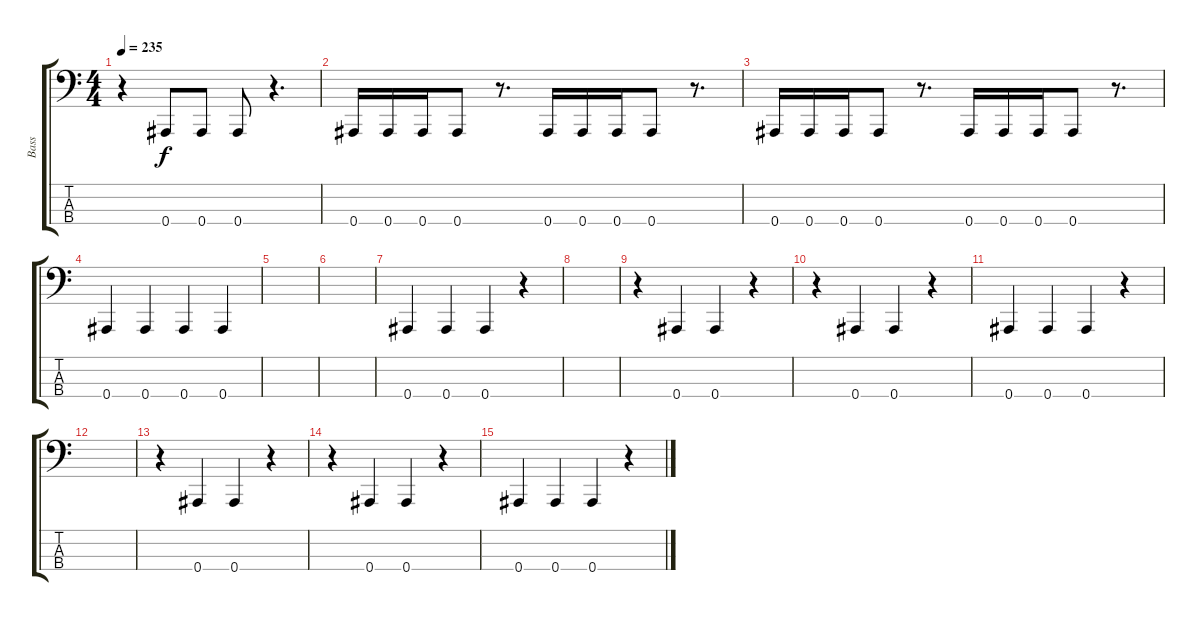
\track ("Bass" "Bass") {instrument electricbasspick}
\staff {score tabs}
\tuning (Eb2 Bb1 F1 Bb0) {hide}
\ts (4 4)
\tempo 235
\clef f4
\ks c
r.4{dy f} 0.4.8 0.4.8 0.4.8 r.4{d} |
0.4.16 0.4.16 0.4.16 0.4.8 r.8{d} 0.4.16 0.4.16 0.4.16 0.4.8 r.8{d} |
0.4.16 0.4.16 0.4.16 0.4.8 r.8{d} 0.4.16 0.4.16 0.4.16 0.4.8 r.8{d} |
0.4.4 0.4.4 0.4.4 0.4.4 |
|
|
0.4.4 0.4.4 0.4.4 r.4 |
|
r.4 0.4.4 0.4.4 r.4 |
r.4 0.4.4 0.4.4 r.4 |
0.4.4 0.4.4 0.4.4 r.4 |
|
r.4 0.4.4 0.4.4 r.4 |
r.4 0.4.4 0.4.4 r.4 |
0.4.4 0.4.4 0.4.4 r.4
